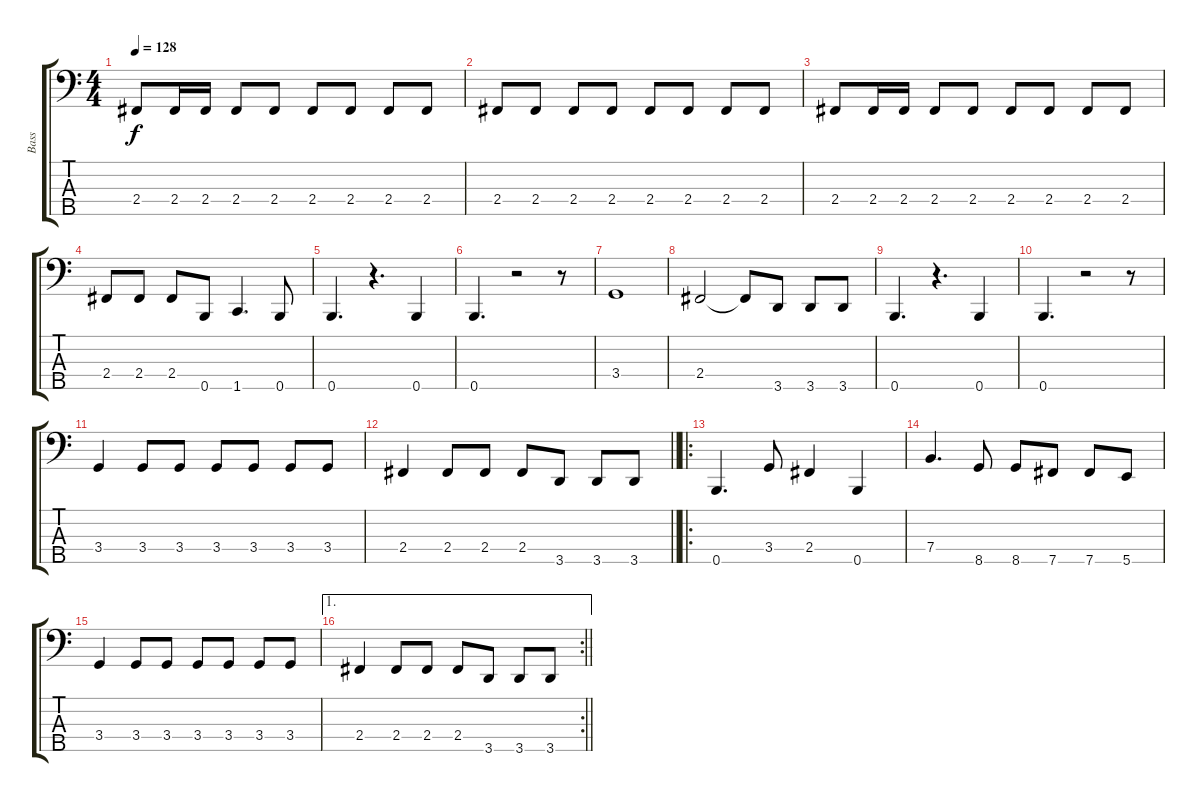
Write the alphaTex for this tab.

\track ("Bass" "Bass") {instrument electricbasspick}
\staff {score tabs}
\tuning (G2 D2 A1 E1 B0) {hide}
\ts (4 4)
\tempo 128
\clef f4
\ks c
2.4.8{dy f} 2.4.16 2.4.16 2.4.8 2.4.8 2.4.8 2.4.8 2.4.8 2.4.8 |
2.4.8 2.4.8 2.4.8 2.4.8 2.4.8 2.4.8 2.4.8 2.4.8 |
2.4.8 2.4.16 2.4.16 2.4.8 2.4.8 2.4.8 2.4.8 2.4.8 2.4.8 |
2.4.8 2.4.8 2.4.8 0.5.8 1.5.4{d} 0.5.8 |
0.5.4{d} r.4{d} 0.5.4 |
0.5.4{d} r.2 r.8 |
3.4.1 |
2.4.2 2.4{t}.8 3.5.8 3.5.8 3.5.8 |
0.5.4{d} r.4{d} 0.5.4 |
0.5.4{d} r.2 r.8 |
3.4.4 3.4.8 3.4.8 3.4.8 3.4.8 3.4.8 3.4.8 |
\barLineRight lightlight
2.4.4 2.4.8 2.4.8 2.4.8 3.5.8 3.5.8 3.5.8 |
\ro
0.5.4{d} 3.4.8 2.4.4 0.5.4 |
7.4.4{d} 8.5.8 8.5.8 7.5.8 7.5.8 5.5.8 |
3.4.4 3.4.8 3.4.8 3.4.8 3.4.8 3.4.8 3.4.8 |
\ae 1
\rc 2
\barLineRight lightlight
2.4.4 2.4.8 2.4.8 2.4.8 3.5.8 3.5.8 3.5.8
